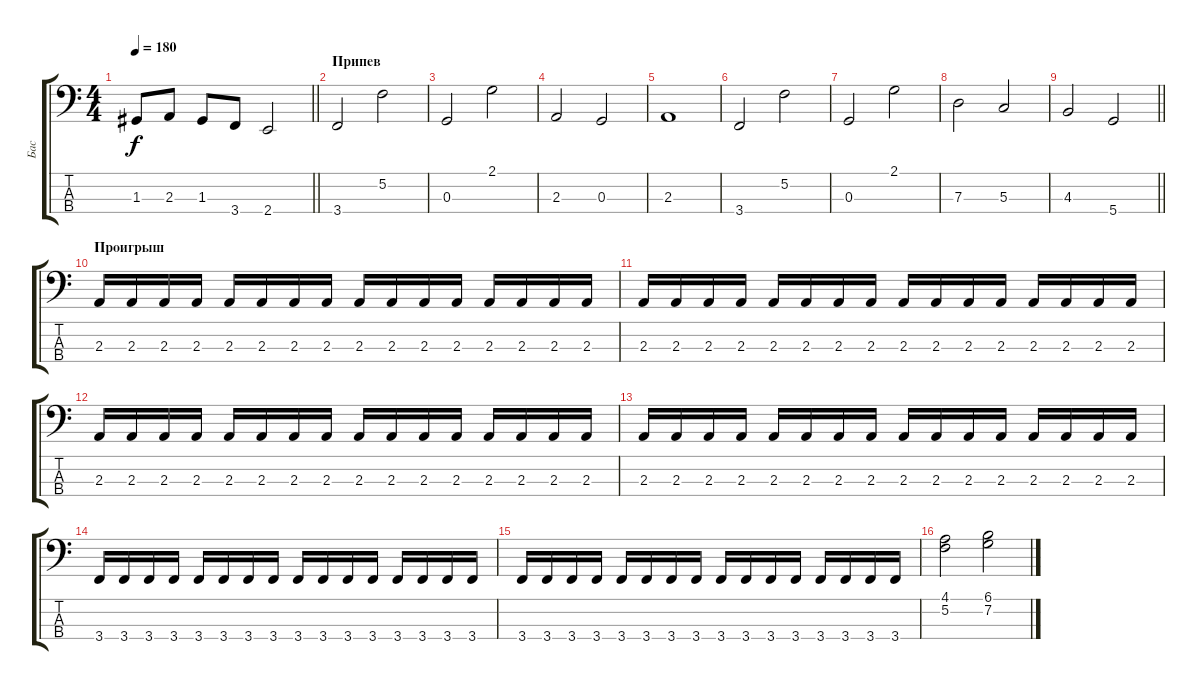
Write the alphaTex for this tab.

\track ("Бас" "Бас") {instrument electricbasspick}
\staff {score tabs}
\tuning (F2 C2 G1 D1) {hide}
\ts (4 4)
\tempo 180
\clef f4
\barLineRight lightlight
\ks c
1.3.8{dy f} 2.3.8 1.3.8 3.4.8 2.4.2 |
\section ("" "Припев")
3.4.2 5.2.2 |
0.3.2 2.1.2 |
2.3.2 0.3.2 |
2.3.1 |
3.4.2 5.2.2 |
0.3.2 2.1.2 |
7.3.2 5.3.2 |
\barLineRight lightlight
4.3.2 5.4.2 |
\section ("" "Проигрыш")
2.3.16 2.3.16 2.3.16 2.3.16 2.3.16 2.3.16 2.3.16 2.3.16 2.3.16 2.3.16 2.3.16 2.3.16 2.3.16 2.3.16 2.3.16 2.3.16 |
2.3.16 2.3.16 2.3.16 2.3.16 2.3.16 2.3.16 2.3.16 2.3.16 2.3.16 2.3.16 2.3.16 2.3.16 2.3.16 2.3.16 2.3.16 2.3.16 |
2.3.16 2.3.16 2.3.16 2.3.16 2.3.16 2.3.16 2.3.16 2.3.16 2.3.16 2.3.16 2.3.16 2.3.16 2.3.16 2.3.16 2.3.16 2.3.16 |
2.3.16 2.3.16 2.3.16 2.3.16 2.3.16 2.3.16 2.3.16 2.3.16 2.3.16 2.3.16 2.3.16 2.3.16 2.3.16 2.3.16 2.3.16 2.3.16 |
3.4.16 3.4.16 3.4.16 3.4.16 3.4.16 3.4.16 3.4.16 3.4.16 3.4.16 3.4.16 3.4.16 3.4.16 3.4.16 3.4.16 3.4.16 3.4.16 |
3.4.16 3.4.16 3.4.16 3.4.16 3.4.16 3.4.16 3.4.16 3.4.16 3.4.16 3.4.16 3.4.16 3.4.16 3.4.16 3.4.16 3.4.16 3.4.16 |
(4.1 5.2).2 (6.1 7.2).2
